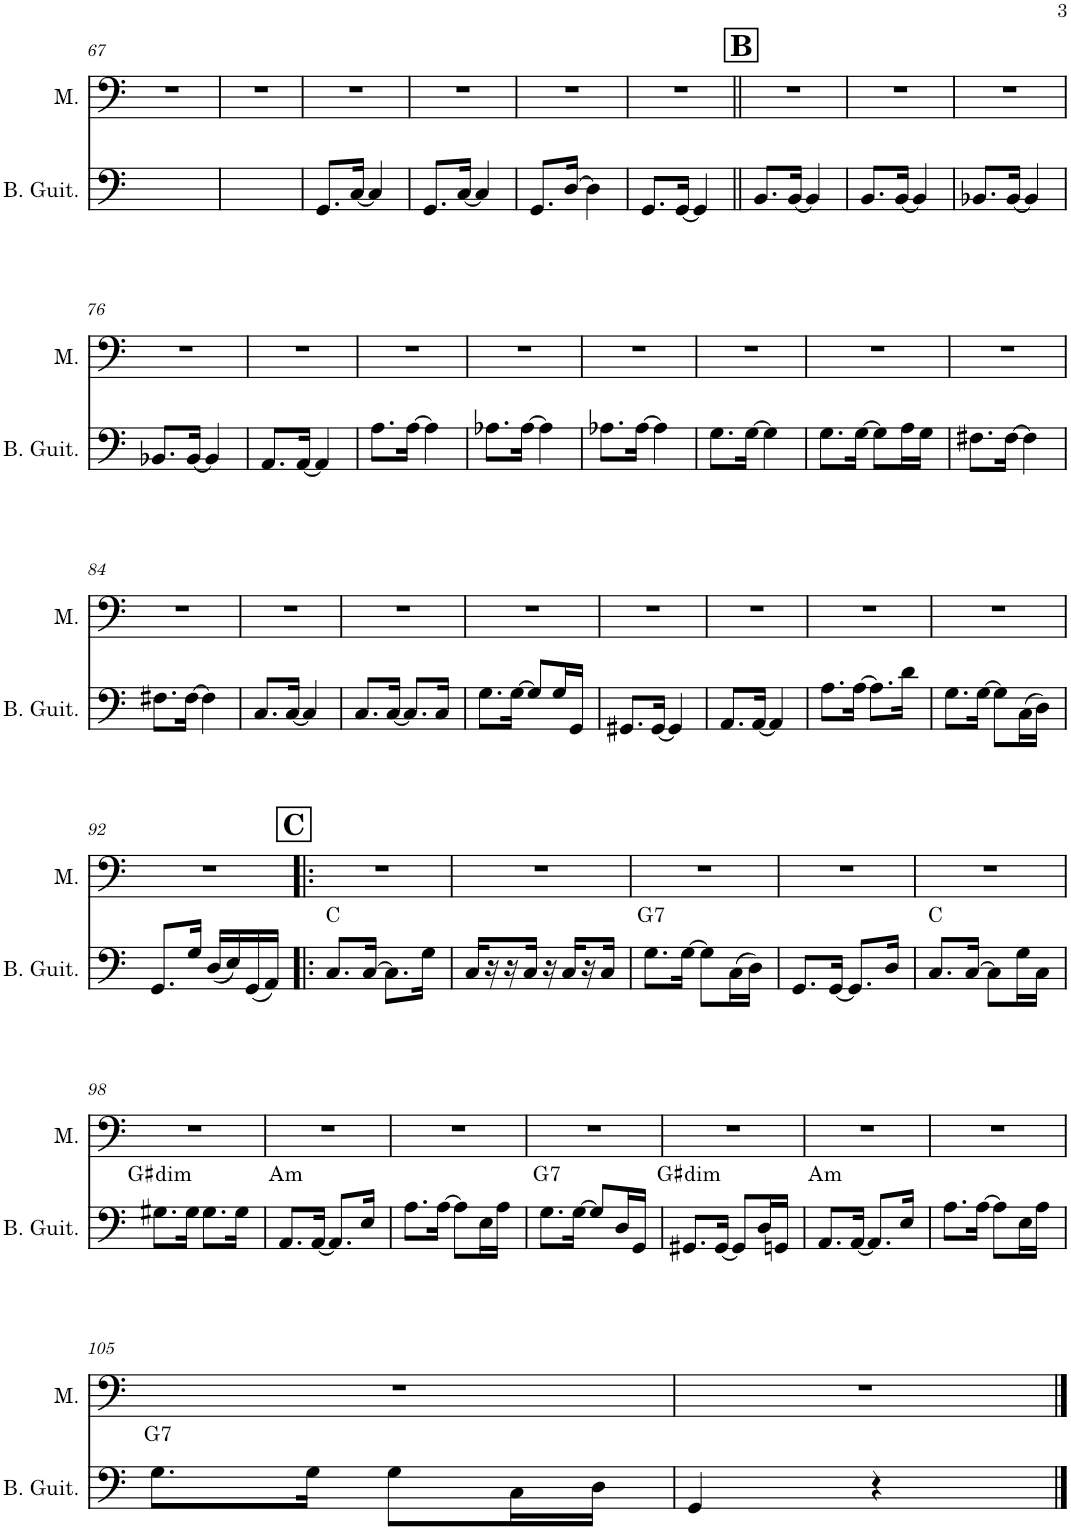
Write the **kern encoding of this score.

**kern	**harte	**kern
*part2	*part2	*part1
*staff2	*	*staff1
*I"Bass Guitar	*	*I"Men
*I'B. Guit.	*	*I'M.
!!LO:PB:g=z
*clefF4	*	*clefF4
*Trd7c12	*	*
*k[]	*	*k[]
*M2/4	*	*M2/4
=67	=67	=67
8.GG/L	.	2r
[16D/Jk	.	.
4D\]	.	.
=68	=68	=68
8.GG/L	.	2r
[16D/Jk	.	.
4D\]	.	.
=69	=69	=69
8.GG/L	.	2r
[16C/Jk	.	.
4C/]	.	.
=70	=70	=70
8.GG/L	.	2r
[16C/Jk	.	.
4C/]	.	.
=71	=71	=71
8.GG/L	.	2r
[16D/Jk	.	.
4D\]	.	.
=72	=72	=72
8.GG/L	.	2r
[16GG/Jk	.	.
4GG/]	.	.
!!LO:REH:place=s1:a:B:cj:fs=14:t=B
=73||	=73||	=73||
8.BB/L	.	2r
[16BB/Jk	.	.
4BB/]	.	.
=74	=74	=74
8.BB/L	.	2r
[16BB/Jk	.	.
4BB/]	.	.
=75	=75	=75
8.BB-X/L	.	2r
[16BB-/Jk	.	.
4BB-/]	.	.
!!LO:LB:g=z
=76	=76	=76
8.BB-X/L	.	2r
[16BB-/Jk	.	.
4BB-/]	.	.
=77	=77	=77
8.AA/L	.	2r
[16AA/Jk	.	.
4AA/]	.	.
=78	=78	=78
8.A\L	.	2r
[16A\Jk	.	.
4A\]	.	.
=79	=79	=79
8.A-X\L	.	2r
[16A-\Jk	.	.
4A-\]	.	.
=80	=80	=80
8.A-X\L	.	2r
[16A-\Jk	.	.
4A-\]	.	.
=81	=81	=81
8.G\L	.	2r
[16G\Jk	.	.
4G\]	.	.
=82	=82	=82
8.G\L	.	2r
[16G\Jk	.	.
8G\L]	.	.
16A\L	.	.
16G\JJ	.	.
=83	=83	=83
8.F#X\L	.	2r
[16F#\Jk	.	.
4F#\]	.	.
!!LO:LB:g=z
=84	=84	=84
8.F#X\L	.	2r
[16F#\Jk	.	.
4F#\]	.	.
=85	=85	=85
8.C/L	.	2r
[16C/Jk	.	.
4C/]	.	.
=86	=86	=86
8.C/L	.	2r
[16C/Jk	.	.
8.C/L]	.	.
16C/Jk	.	.
=87	=87	=87
8.G\L	.	2r
[16G\Jk	.	.
8G/L]	.	.
16G/L	.	.
16GG/JJ	.	.
=88	=88	=88
8.GG#X/L	.	2r
[16GG#/Jk	.	.
4GG#/]	.	.
=89	=89	=89
8.AA/L	.	2r
[16AA/Jk	.	.
4AA/]	.	.
=90	=90	=90
8.A\L	.	2r
[16A\Jk	.	.
8.A\L]	.	.
16d\Jk	.	.
=91	=91	=91
8.G\L	.	2r
[16G\Jk	.	.
8G\L]	.	.
(16C\L	.	.
16D\JJ)	.	.
!!LO:LB:g=z
=92	=92	=92
8.GG/L	.	2r
16G/Jk	.	.
(16D/LL	.	.
16E/)	.	.
(16GG/	.	.
16AA/JJ)	.	.
!!LO:REH:place=s1:a:B:cj:fs=14:t=C
=93!|:	=93!|:	=93!|:
8.C/L	C:maj	2r
[16C/Jk	.	.
8.C\L]	.	.
16G\Jk	.	.
=94	=94	=94
16C/LL	.	2r
16r	.	.
16r	.	.
16C/JL	.	.
16r	.	.
16C/LL	.	.
16r	.	.
16C/JL	.	.
=95	=95	=95
!	!LO:H:kt=7	!
8.G\L	G:7	2r
[16G\Jk	.	.
8G\L]	.	.
(16C\L	.	.
16D\JJ)	.	.
=96	=96	=96
8.GG/L	.	2r
[16GG/Jk	.	.
8.GG/L]	.	.
16D/Jk	.	.
=97	=97	=97
8.C/L	C:maj	2r
[16C/Jk	.	.
8C\L]	.	.
16G\L	.	.
16C\JJ	.	.
!!LO:LB:g=z
=98	=98	=98
!	!LO:H:kt=dim	!
8.G#X\L	G#:dim	2r
16G#\Jk	.	.
8.G#\L	.	.
16G#\Jk	.	.
=99	=99	=99
!	!LO:H:kt=m	!
8.AA/L	A:min	2r
[16AA/Jk	.	.
8.AA/L]	.	.
16E/Jk	.	.
=100	=100	=100
8.A\L	.	2r
[16A\Jk	.	.
8A\L]	.	.
16E\L	.	.
16A\JJ	.	.
=101	=101	=101
!	!LO:H:kt=7	!
8.G\L	G:7	2r
[16G\Jk	.	.
8G/L]	.	.
16D/L	.	.
16GG/JJ	.	.
=102	=102	=102
!	!LO:H:kt=dim	!
8.GG#X/L	G#:dim	2r
[16GG#/Jk	.	.
8GG#/L]	.	.
16D/L	.	.
16GGn/JJ	.	.
=103	=103	=103
!	!LO:H:kt=m	!
8.AA/L	A:min	2r
[16AA/Jk	.	.
8.AA/L]	.	.
16E/Jk	.	.
=104	=104	=104
8.A\L	.	2r
[16A\Jk	.	.
8A\L]	.	.
16E\L	.	.
16A\JJ	.	.
!!LO:LB:g=z
=105	=105	=105
!	!LO:H:kt=7	!
8.G\L	G:7	2r
16G\Jk	.	.
8G\L	.	.
16C\L	.	.
16D\JJ	.	.
=106	=106	=106
4GG/	.	2r
4r	.	.
==	==	==
*-	*-	*-
